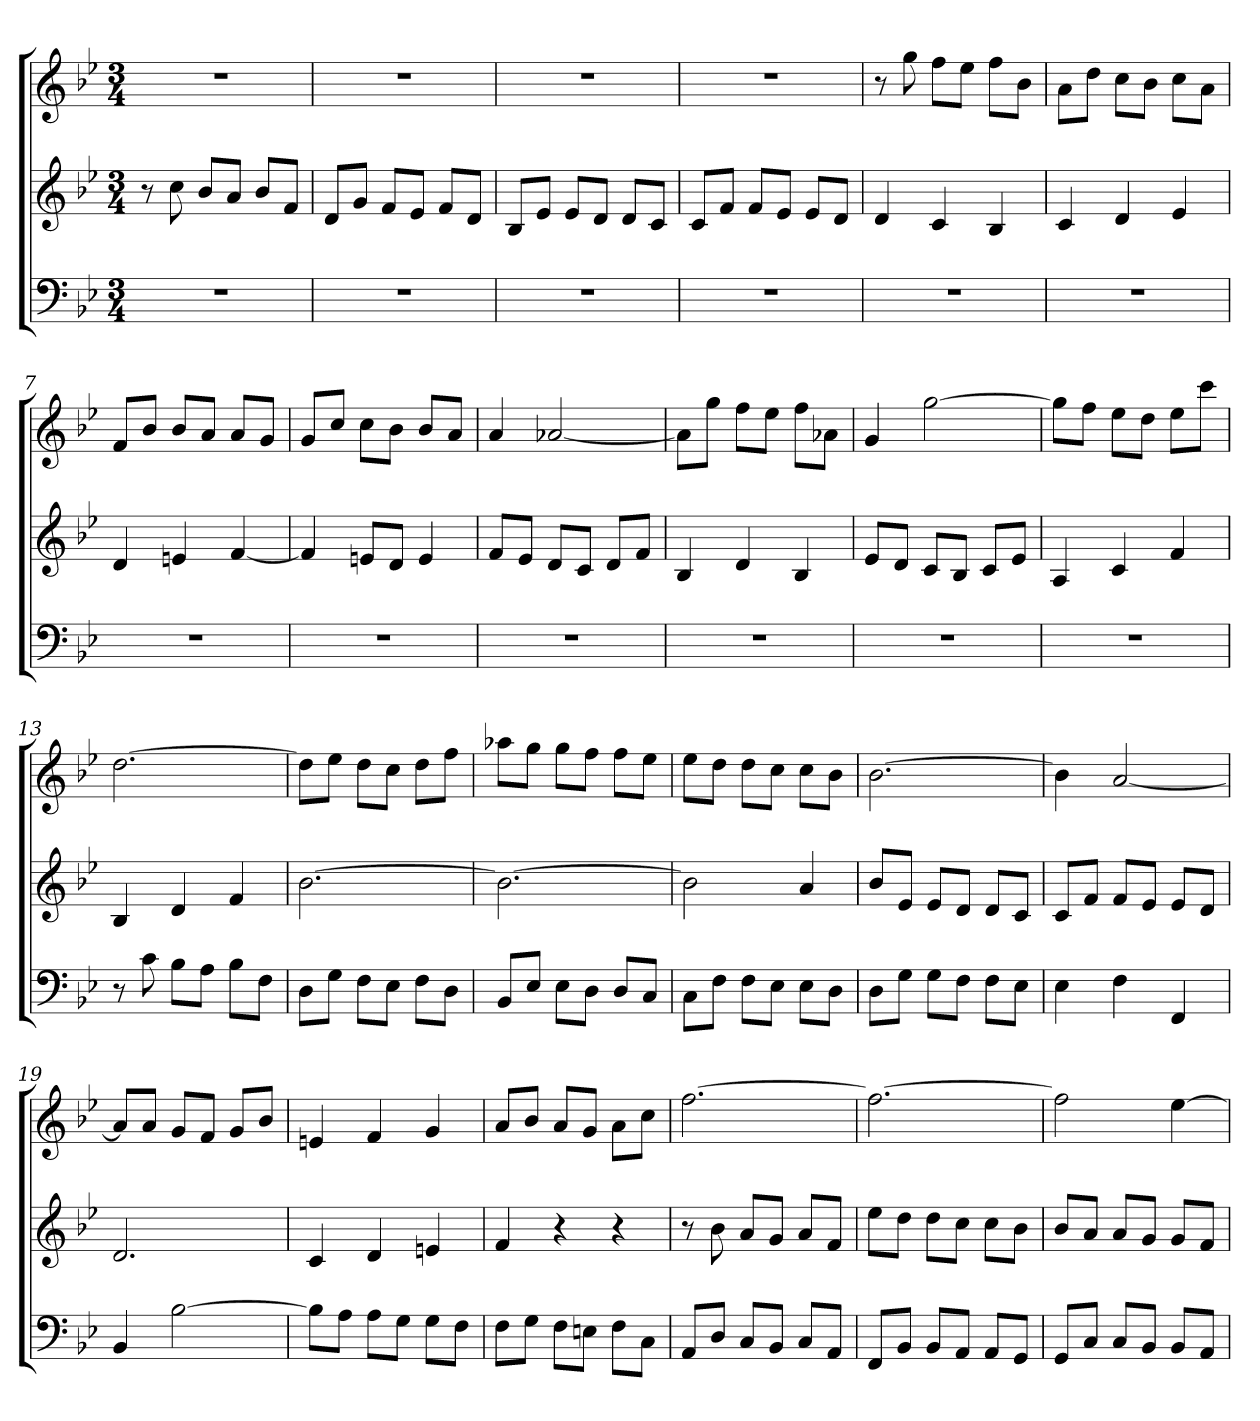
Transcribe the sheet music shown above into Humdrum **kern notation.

**kern	**kern	**kern
*part3	*part2	*part1
*staff3	*staff2	*staff1
*clefF4	*clefG2	*clefG2
*k[b-e-]	*k[b-e-]	*k[b-e-]
*B-:	*B-:	*B-:
*M3/4	*M3/4	*M3/4
*MM104	*MM104	*MM104
=1	=1	=1
2.r	8r	2.r
.	8cc	.
.	8b-/L	.
.	8a/J	.
.	8b-/L	.
.	8f/J	.
=2	=2	=2
2.r	8d/L	2.r
.	8g/J	.
.	8f/L	.
.	8e-/J	.
.	8f/L	.
.	8d/J	.
=3	=3	=3
2.r	8B-/L	2.r
.	8e-/J	.
.	8e-/L	.
.	8d/J	.
.	8d/L	.
.	8c/J	.
=4	=4	=4
2.r	8c/L	2.r
.	8f/J	.
.	8f/L	.
.	8e-/J	.
.	8e-/L	.
.	8d/J	.
=5	=5	=5
2.r	4d	8r
.	.	8gg
.	4c	8ff\L
.	.	8ee-\J
.	4B-	8ff\L
.	.	8b-\J
=6	=6	=6
2.r	4c	8a\L
.	.	8dd\J
.	4d	8cc\L
.	.	8b-\J
.	4e-	8cc\L
.	.	8a\J
=7	=7	=7
2.r	4d	8f/L
.	.	8b-/J
.	4en	8b-/L
.	.	8a/J
.	[4f	8a/L
.	.	8g/J
=8	=8	=8
2.r	4f]	8g/L
.	.	8cc/J
.	8en/L	8cc\L
.	8d/J	8b-\J
.	4e	8b-/L
.	.	8a/J
=9	=9	=9
2.r	8f/L	4a
.	8e-/J	.
.	8d/L	[2a-X
.	8c/J	.
.	8d/L	.
.	8f/J	.
=10	=10	=10
2.r	4B-	8a-\L]
.	.	8gg\J
.	4d	8ff\L
.	.	8ee-\J
.	4B-	8ff\L
.	.	8a-X\J
=11	=11	=11
2.r	8e-/L	4g
.	8d/J	.
.	8c/L	[2gg
.	8B-/J	.
.	8c/L	.
.	8e-/J	.
=12	=12	=12
2.r	4A	8gg\L]
.	.	8ff\J
.	4c	8ee-\L
.	.	8dd\J
.	4f	8ee-\L
.	.	8ccc\J
=13	=13	=13
8r	4B-	[2.dd
8c	.	.
8B-\L	4d	.
8A\J	.	.
8B-\L	4f	.
8F\J	.	.
=14	=14	=14
8D\L	[2.b-	8dd\L]
8G\J	.	8ee-\J
8F\L	.	8dd\L
8E-\J	.	8cc\J
8F\L	.	8dd\L
8D\J	.	8ff\J
=15	=15	=15
8BB-/L	2.b-_	8aa-X\L
8E-/J	.	8gg\J
8E-\L	.	8gg\L
8D\J	.	8ff\J
8D/L	.	8ff\L
8C/J	.	8ee-\J
=16	=16	=16
8C\L	2b-]	8ee-\L
8F\J	.	8dd\J
8F\L	.	8dd\L
8E-\J	.	8cc\J
8E-\L	4a	8cc\L
8D\J	.	8b-\J
=17	=17	=17
8D\L	8b-/L	[2.b-
8G\J	8e-/J	.
8G\L	8e-/L	.
8F\J	8d/J	.
8F\L	8d/L	.
8E-\J	8c/J	.
=18	=18	=18
4E-	8c/L	4b-]
.	8f/J	.
4F	8f/L	[2a
.	8e-/J	.
4FF	8e-/L	.
.	8d/J	.
=19	=19	=19
4BB-	2.d	8a/L]
.	.	8a/J
[2B-	.	8g/L
.	.	8f/J
.	.	8g/L
.	.	8b-/J
=20	=20	=20
8B-\L]	4c	4en
8A\J	.	.
8A\L	4d	4f
8G\J	.	.
8G\L	4en	4g
8F\J	.	.
=21	=21	=21
8F\L	4f	8a/L
8G\J	.	8b-/J
8F\L	4r	8a/L
8En\J	.	8g/J
8F\L	4r	8a\L
8C\J	.	8cc\J
=22	=22	=22
8AA/L	8r	[2.ff
8D/J	8b-	.
8C/L	8a/L	.
8BB-/J	8g/J	.
8C/L	8a/L	.
8AA/J	8f/J	.
=23	=23	=23
8FF/L	8ee-\L	2.ff_
8BB-/J	8dd\J	.
8BB-/L	8dd\L	.
8AA/J	8cc\J	.
8AA/L	8cc\L	.
8GG/J	8b-\J	.
=24	=24	=24
8GG/L	8b-/L	2ff]
8C/J	8a/J	.
8C/L	8a/L	.
8BB-/J	8g/J	.
8BB-/L	8g/L	[4ee-
8AA/J	8f/J	.
=	=	=
*-	*-	*-
